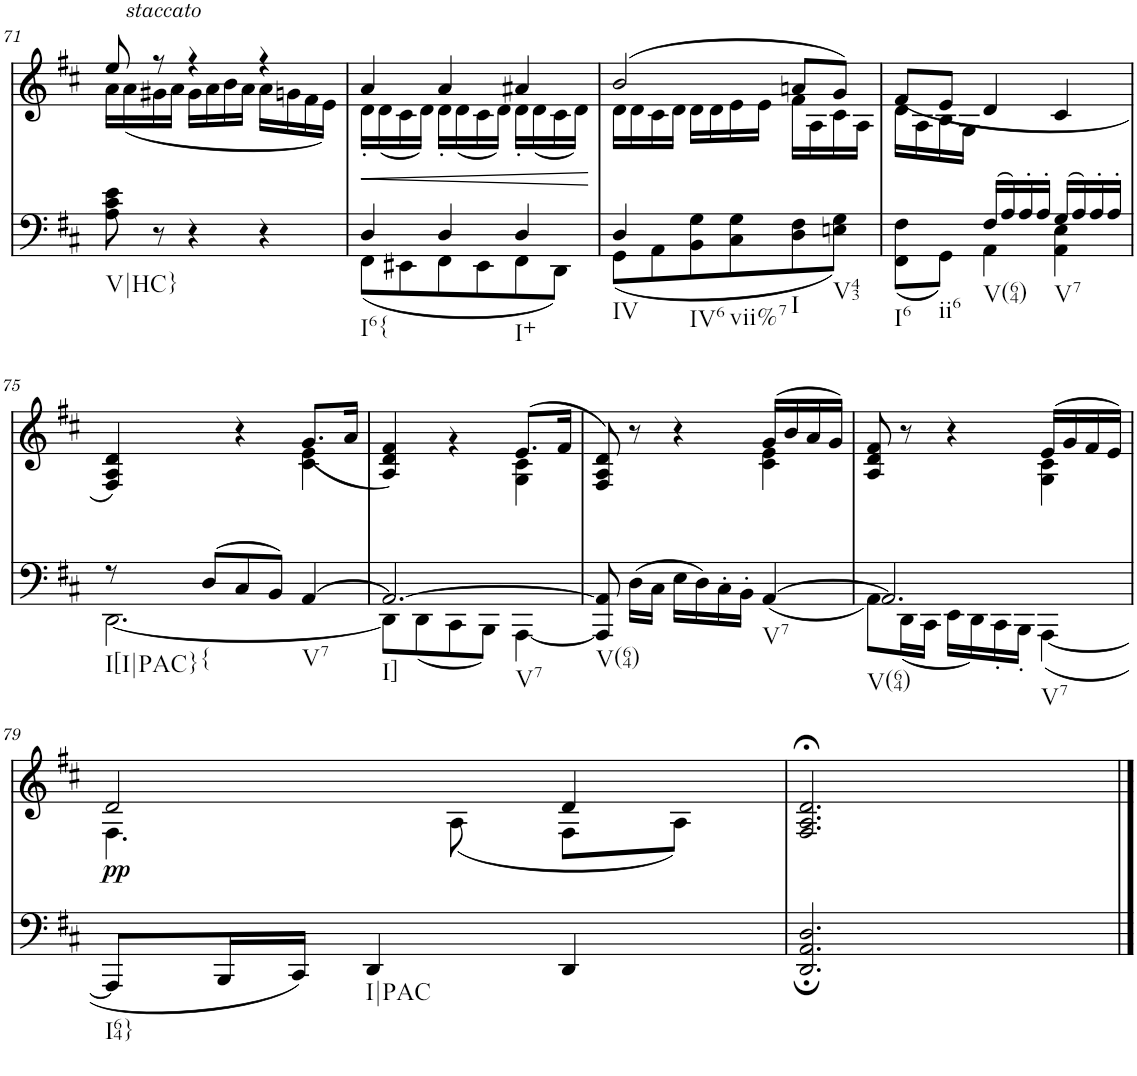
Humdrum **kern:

**kern	**dynam	**kern	**dynam
*part2	*part2	*part1	*part1
*staff2	*staff2	*staff1	*staff1
*I"piano	*	*I"piano	*
*I'Pno	*	*I'Pno	*
!!LO:PB:g=z
*clefF4	*	*clefG2	*
*k[f#c#]	*	*k[f#c#]	*
*D:	*	*D:	*
*M3/4	*	*M3/4	*
=71	=71	=71	=71
*	*	*^	*
!LO:TX:b:t=V|HC}	!	!	!	!
8A\ 8c#\ 8e\	.	8ee/	16a\LL	.
.	.	.	(16a\	.
!	!	!	!	!LO:DY:a
8r	.	8r	16g#X\	other-dynamics
.	.	.	16a\JJ	.
4r	.	4r	16g#\LL	.
.	.	.	16a\	.
.	.	.	16b\	.
.	.	.	16a\JJ	.
4r	.	4r	16a\LL	.
.	.	.	16gn\	.
.	.	.	16f#\	.
.	.	.	16e\JJ)	.
=72	=72	=72	=72	=72
*^	*	*	*	*
!LO:TX:b:t=I6{	!	!	!	!	!
4D/	(8FF#\L	.	4a/	16d'\LL	.
.	.	.	.	(16d\	.
.	8EE#X\	.	.	16c#\	.
.	.	.	.	16d\JJ)	.
4D/	8FF#\	.	4a/	16d'\LL	.
.	.	.	.	(16d\	.
.	8EE#\	.	.	16c#\	.
.	.	.	.	16d\JJ)	.
!LO:TX:b:t=I+	!	!	!	!	!
4D/	8FF#\	.	4a#X/	16d'\LL	.
.	.	.	.	(16d\	.
.	8DD\J)	.	.	16c#\	.
.	.	.	.	16d\JJ)	.
=73	=73	=73	=73	=73	=73
!LO:TX:b:t=IV	!	!	!	!	!
4D/	(8GG\L	.	(2b/	16d\LL	.
.	.	.	.	16d\	.
.	8AA\	.	.	16c#\	.
.	.	.	.	16d\JJ	.
!LO:TX:b:t=IV6	!	!	!	!	!
!LO:TX:b:t=vii%7	!	!	!	!	!
4ryy	8BB\ 8G\	.	.	16d\LL	.
.	.	.	.	16d\	.
.	8C#\ 8G\	.	.	16e\	.
.	.	.	.	16e\JJ	.
!LO:TX:b:t=I	!	!	!	!	!
!LO:TX:b:t=V43	!	!	!	!	!
4ryy	8D\ 8F#\	.	8an/L	16f#\LL	.
.	.	.	.	16A\	.
.	8En\ 8G\J)	.	8g/J)	16c#\	.
.	.	.	.	16A\JJ	.
=74	=74	=74	=74	=74	=74
!LO:TX:b:t=I6	!	!	!	!	!
!LO:TX:b:t=ii6	!	!	!	!	!
4ryy	(8FF#\ 8F#\L	.	(8f#/L	16d\LL	.
.	.	.	.	16A\	.
.	8GG\J)	.	8e/J	16B\	.
.	.	.	.	16G\JJ	.
!LO:TX:b:t=V(64)	!	!	!	!	!
(16F#/LL	4AA\	.	4d/	4ryy	.
16A/)	.	.	.	.	.
16A'/	.	.	.	.	.
16A'/JJ	.	.	.	.	.
!LO:TX:b:t=V7	!	!	!	!	!
(16G/LL	4AA\ 4E\	.	4c#/	4ryy	.
16A/)	.	.	.	.	.
16A'/	.	.	.	.	.
16A'/JJ	.	.	.	.	.
!!LO:LB:g=z	!!
=75	=75	=75	=75	=75	=75
!LO:TX:b:t=I[I|PAC}	!	!	!	!	!
8r	[2.DD\	.	4ryy	4F#/ 4A/ 4d/)	.
!LO:TX:b:t={	!	!	!	!	!
(8D/L	.	.	.	.	.
8C#/	.	.	4r	4ryy	.
8BB/J)	.	.	.	.	.
!LO:TX:b:t=V7	!	!	!	!	!
[4AA/	.	.	(8.g/L	4c#\ 4e\	.
.	.	.	16a/Jk	.	.
=76	=76	=76	=76	=76	=76
!LO:TX:b:t=I]	!	!	!	!	!
!LO:TX:b:t=V7	!	!	!	!	!
2.AA/_	8DD\L]	.	2ryy	4A/ 4d/ 4f#/)	.
.	(8DD\	.	.	.	.
.	8CC#\	.	.	4r	.
.	8BBB\J)	.	.	.	.
.	[4AAA\	.	(8.e/L	4G\ 4c#\	.
.	.	.	16f#/Jk	.	.
*v	*v	*	*	*	*
=77	=77	=77	=77	=77
!LO:TX:b:t=V(64)	!	!	!	!
8AAA/] 8AA/]	.	8F#/ 8A/ 8d/)	2ryy	.
(16D\LL	.	8r	.	.
16C#\JJ	.	.	.	.
16E\LL	.	4r	.	.
16D\)	.	.	.	.
16C#'\	.	.	.	.
16BB'\JJ	.	.	.	.
!LO:TX:b:t=V7	!	!	!	!
([4AA/	.	(16g/LL	4c#\ 4e\	.
.	.	16b/	.	.
.	.	16a/	.	.
.	.	16g/JJ)	.	.
=78	=78	=78	=78	=78
*^	*	*	*	*
!LO:TX:b:t=V(64)	!	!	!	!	!
!LO:TX:b:t=V7	!	!	!	!	!
2.AA/]	8AA\L)	.	8A/ 8d/ 8f#/	2ryy	.
.	(16DD\L	.	8r	.	.
.	16CC#\JJ	.	.	.	.
.	16EE\LL	.	4r	.	.
.	16DD\)	.	.	.	.
.	16CC#'\	.	.	.	.
.	16BBB'\JJ	.	.	.	.
.	([4AAA\	.	(16e/LL	4G\ 4c#\	.
.	.	.	16g/	.	.
.	.	.	16f#/	.	.
.	.	.	16e/JJ)	.	.
*v	*v	*	*	*	*
!!LO:LB:g=z	!!
=79	=79	=79	=79	=79
!LO:TX:b:t=I64}	!	!	!	!
!	!LO:DY:a	!	!	!
8AAA/L]	pp	2d/	4.F#\	.
16BBB/L	.	.	.	.
16CC#/JJ)	.	.	.	.
!LO:TX:b:t=I|PAC	!	!	!	!
4DD/	.	.	.	.
.	.	.	(<8A\	.
4DD/	.	4d/	8F#\L	.
.	.	.	8A\J)	.
*	*	*v	*v	*
=80	=80	=80	=80
2.DD/; 2.AA/; 2.D/;	.	2.F#/;< 2.A/;< 2.d/;<	.
==	==	==	==
*-	*-	*-	*-
